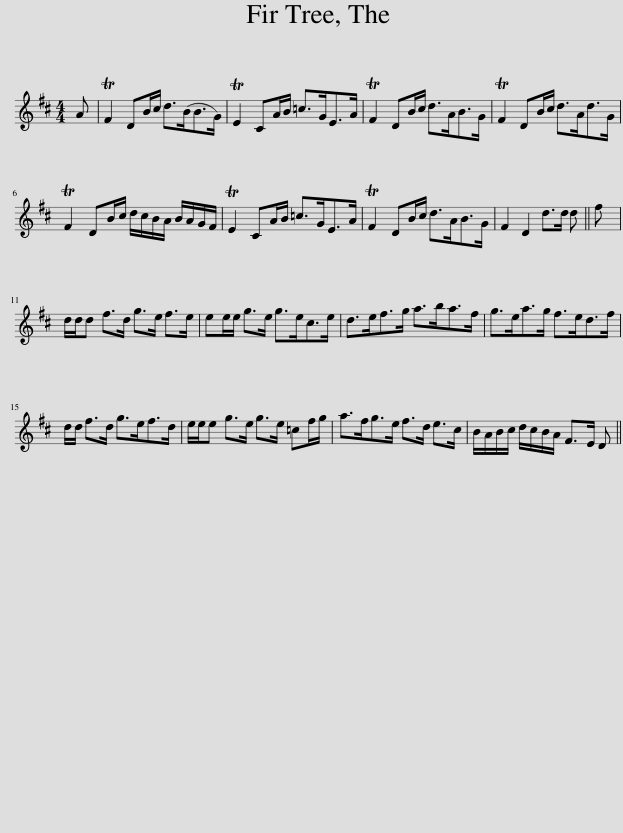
X:1
L:1/8
M:4/4
I:linebreak $
K:D
V:1 treble
V:1
 A | TF2 DB/c/ d>(BB>G) | TE2 CA/B/ =c>GE>A | TF2 DB/c/ d>AB>G | TF2 DB/c/ d>Ad>G |$ %5
 TF2 DB/c/ d/c/B/A/ B/A/G/F/ | TE2 CA/B/ =c>GE>A | TF2 DB/c/ d>AB>G | F2 D2 d>d d || f |$ %10
 d/d/d f>d g>e f>e | ee/e/ g>e g>ec>e | d>ef>g a>ba>f | g>ea>g f>ed>f |$ d/d/ f>d g>ef>d | %15
 e/e/e g>e g>e =cf/g/ | a>fg>e f>d e>c | B/A/B/c/ d/c/B/A/ F>E D || %18
